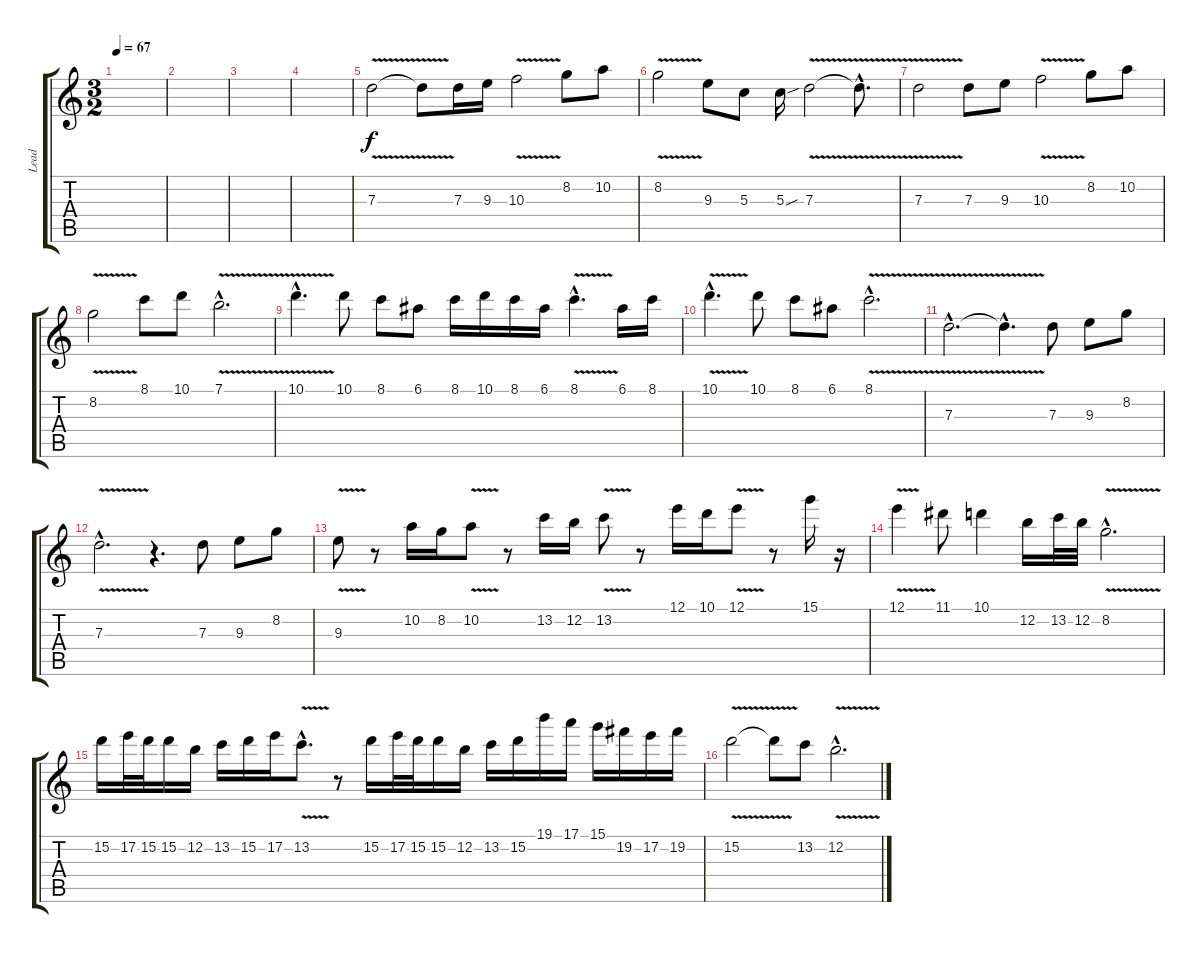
\track ("Lead" "Lead") {instrument electricguitarmuted}
\staff {score tabs}
\tuning (E4 B3 G3 D3 A2 E2) {hide}
\ts (3 2)
\tempo 67
\clef g2
\ks c
|
|
|
|
7.3{v}.2 7.3{t}.8 7.3.16 9.3.16 10.3{v}.2 8.2.8 10.2.8 |
8.2{v}.2 9.3.8 5.3.8 5.3{sou}.16 7.3{v}.2 7.3{hac t}.8{d} |
7.3{v}.2 7.3.8 9.3.8 10.3{v}.2 8.2.8 10.2.8 |
8.2{v}.2 8.1.8 10.1.8 7.1{v hac}.2{d} |
10.1{v hac}.4{d} 10.1.8 8.1.8 6.1.8 8.1.16 10.1.16 8.1.16 6.1.16 8.1{v hac}.4{d} 6.1.16 8.1.16 |
10.1{v hac}.4{d} 10.1.8 8.1.8 6.1.8 8.1{v hac}.2{d} |
7.3{v hac}.2{d instrument distortionguitar} 7.3{hac t}.4{d} 7.3.8 9.3.8 8.2.8 |
7.3{v hac}.2{d} r.4{d} 7.3.8 9.3.8 8.2.8 |
9.3{v}.8 r.8 10.2.16 8.2.16 10.2{v}.8 r.8 13.2.16 12.2.16 13.2{v}.8 r.8 12.1.16 10.1.16 12.1{v}.8 r.8 15.1.16 r.16 |
12.1{v}.4 11.1.8 10.1.4 12.2.16 13.2.32 12.2.32 8.2{v hac}.2{d} |
15.2.16 17.2.32 15.2.32 15.2.16 12.2.16 13.2.16 15.2.16 17.2.16 13.2{v hac}.8{d} r.8 15.2.16 17.2.32 15.2.32 15.2.16 12.2.16 13.2.16 15.2.16 19.1.16 17.1.16 15.1.16 19.2.16 17.2.16 19.2.16 |
15.2{v}.2 15.2{t}.8 13.2.8 12.2{v hac}.2{d}
